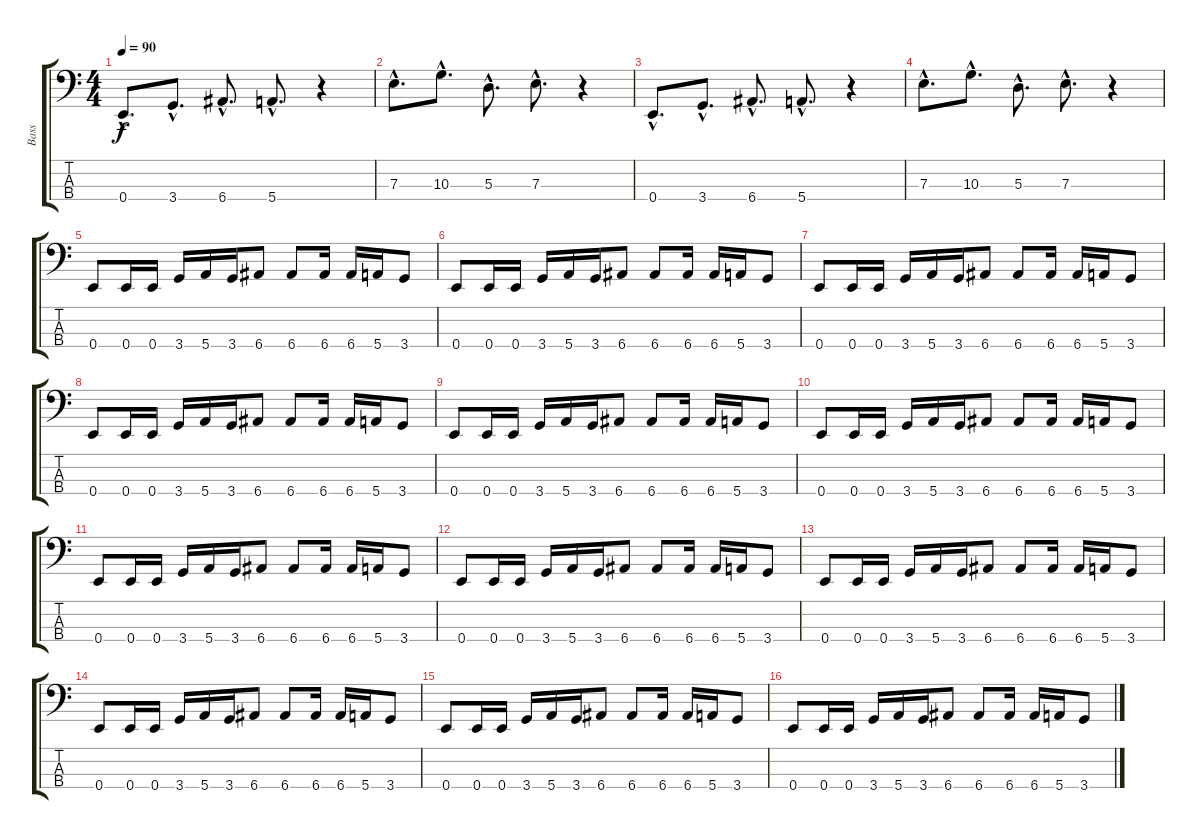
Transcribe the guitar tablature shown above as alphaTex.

\track ("Bass" "Bass") {instrument electricbassfinger}
\staff {score tabs}
\tuning (G2 D2 A1 E1) {hide}
\ts (4 4)
\tempo 90
\clef f4
\ks c
0.4{hac}.8{d dy f} 3.4{hac}.8{d} 6.4{hac}.8{d} 5.4{hac}.8{d} r.4 |
7.3{hac}.8{d} 10.3{hac}.8{d} 5.3{hac}.8{d} 7.3{hac}.8{d} r.4 |
0.4{hac}.8{d} 3.4{hac}.8{d} 6.4{hac}.8{d} 5.4{hac}.8{d} r.4 |
7.3{hac}.8{d} 10.3{hac}.8{d} 5.3{hac}.8{d} 7.3{hac}.8{d} r.4 |
0.4.8 0.4.16 0.4.16 3.4.16 5.4.16 3.4.16 6.4.8 6.4.8 6.4.16 6.4.16 5.4.16 3.4.8 |
0.4.8 0.4.16 0.4.16 3.4.16 5.4.16 3.4.16 6.4.8 6.4.8 6.4.16 6.4.16 5.4.16 3.4.8 |
0.4.8 0.4.16 0.4.16 3.4.16 5.4.16 3.4.16 6.4.8 6.4.8 6.4.16 6.4.16 5.4.16 3.4.8 |
0.4.8 0.4.16 0.4.16 3.4.16 5.4.16 3.4.16 6.4.8 6.4.8 6.4.16 6.4.16 5.4.16 3.4.8 |
0.4.8 0.4.16 0.4.16 3.4.16 5.4.16 3.4.16 6.4.8 6.4.8 6.4.16 6.4.16 5.4.16 3.4.8 |
0.4.8 0.4.16 0.4.16 3.4.16 5.4.16 3.4.16 6.4.8 6.4.8 6.4.16 6.4.16 5.4.16 3.4.8 |
0.4.8 0.4.16 0.4.16 3.4.16 5.4.16 3.4.16 6.4.8 6.4.8 6.4.16 6.4.16 5.4.16 3.4.8 |
0.4.8 0.4.16 0.4.16 3.4.16 5.4.16 3.4.16 6.4.8 6.4.8 6.4.16 6.4.16 5.4.16 3.4.8 |
0.4.8 0.4.16 0.4.16 3.4.16 5.4.16 3.4.16 6.4.8 6.4.8 6.4.16 6.4.16 5.4.16 3.4.8 |
0.4.8 0.4.16 0.4.16 3.4.16 5.4.16 3.4.16 6.4.8 6.4.8 6.4.16 6.4.16 5.4.16 3.4.8 |
0.4.8 0.4.16 0.4.16 3.4.16 5.4.16 3.4.16 6.4.8 6.4.8 6.4.16 6.4.16 5.4.16 3.4.8 |
0.4.8 0.4.16 0.4.16 3.4.16 5.4.16 3.4.16 6.4.8 6.4.8 6.4.16 6.4.16 5.4.16 3.4.8
